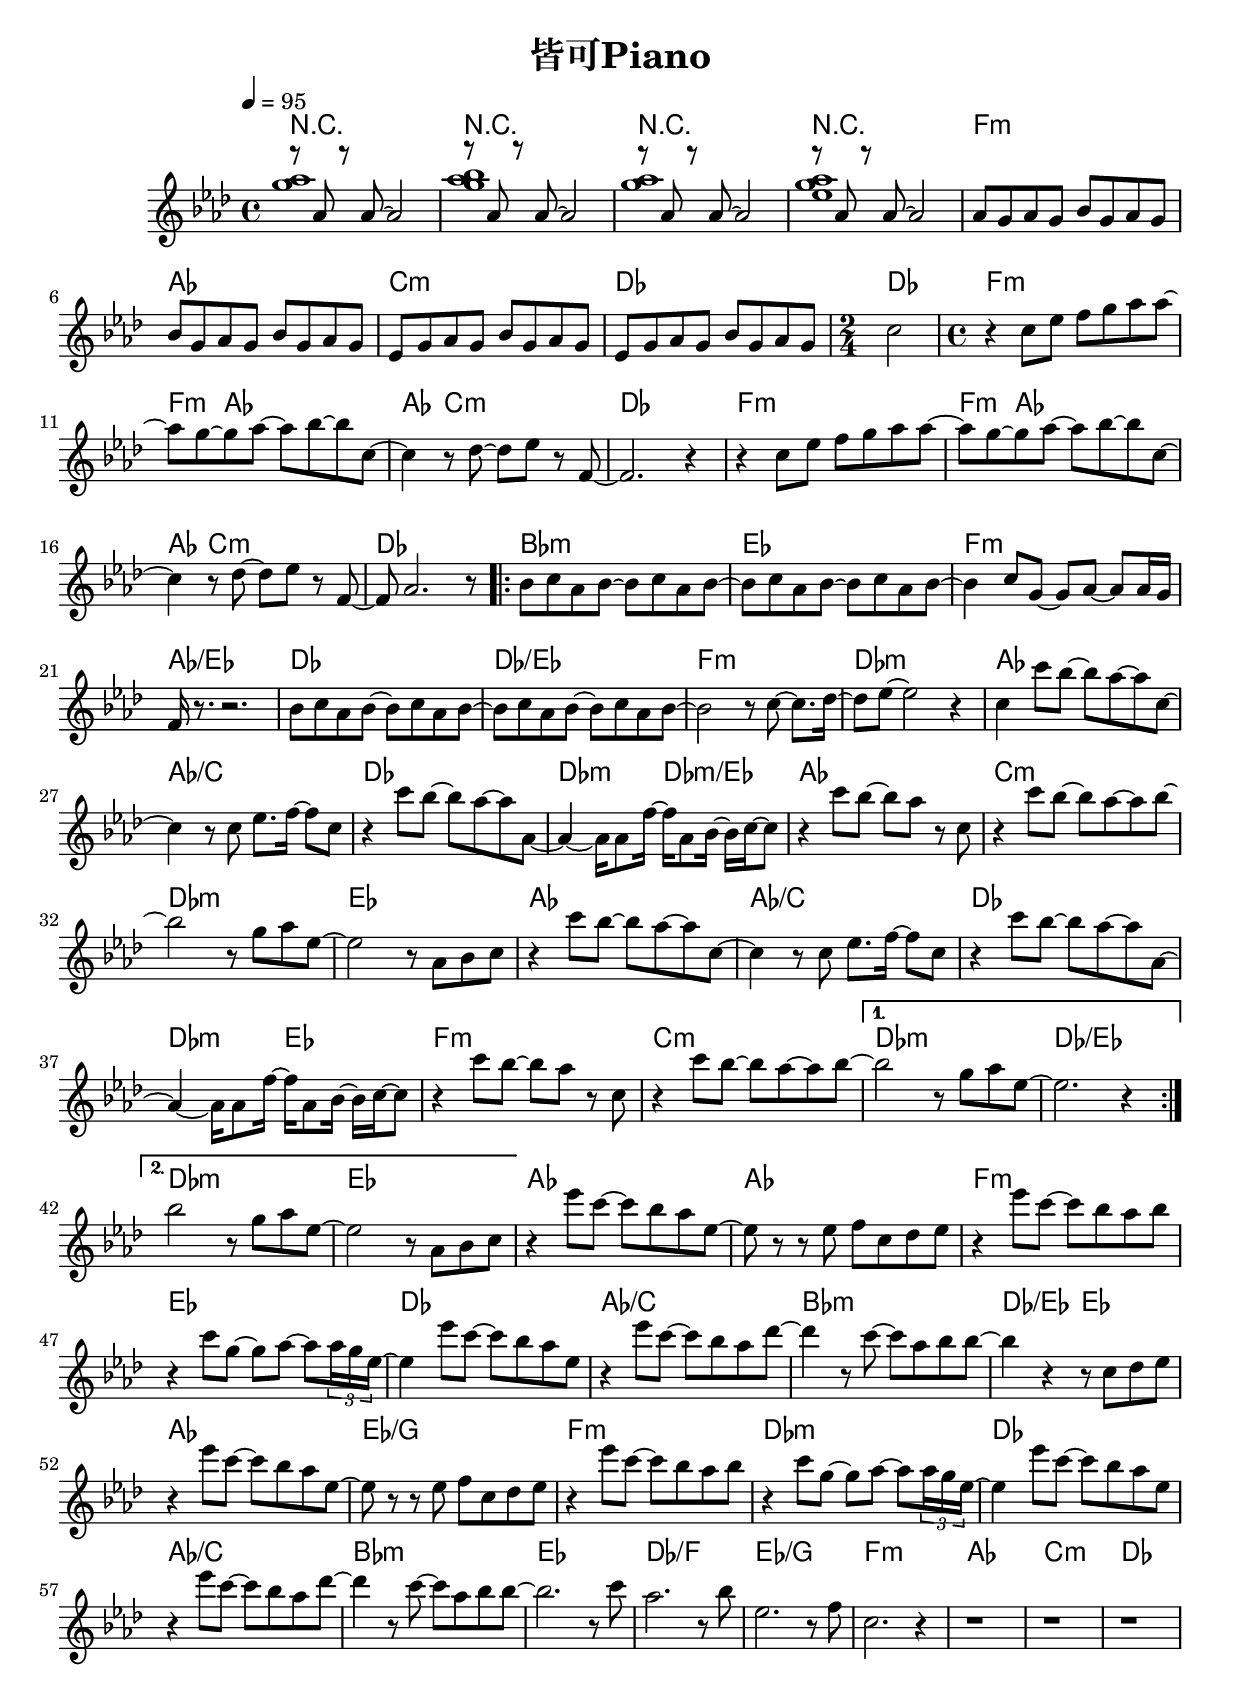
\header {
  title = "皆可Piano"
  composer = ""
}

\score { <<

\chords {

  r1| r | r | r |
  f:m | aes | c:m | des | des2 |

  f1:m~ | f4:m aes2.~ |  aes4 c2.:m | des1 |
  f1:m~ | f4:m aes2.~ |  aes4 c2.:m | des1 |

  \repeat volta 2 {
  bes1:m | ees | f:m | aes/ees |
  des | des/ees | f:m | des:m |

  aes | aes/c | des | des2:m des:m/ees |
  aes1 | c:m | des:m | ees |
  aes | aes/c | des | des2:m ees |
  f1:m | c:m |  
  }

  \alternative {
  {des1:m | des/ees |}
  {des1:m | ees |}
  }  
  
  aes1~ | aes | f:m | ees |
  des | aes/c | bes:m | des2/ees ees |
  aes1 | ees/g | f:m | des:m |
  des | aes/c | bes:m | ees |

  des/f | ees/g | f:m | aes | c:m | des |


  }
  
  \relative aes' { \key aes\major \tempo 4 = 95 \time 4/4

  <<{r8 aes r aes~ aes2}\\{<g' aes>1}>>|
  <<{r8 aes, r aes~ aes2}\\{<g' aes bes>1}>>|
  <<{r8 aes, r aes~ aes2}\\{<g' aes>1}>>|
  <<{r8 aes, r aes~ aes2}\\{<g' aes ees>1}>>|

  aes,8 g aes g bes g aes g | bes8 g aes g bes g aes g | 
  ees8 g aes g bes g aes g | ees8 g aes g bes g aes g | 
  \time 2/4 c2 |

  \time 4/4
  r4 c8 ees f g aes aes~ | aes g~ g aes~ aes bes~ bes c,~ |
  c4 r8 des~ des ees r f,~ | f2. r4 |
  r4 c'8 ees f g aes aes~ | aes g~ g aes~ aes bes~ bes c,~ |
  c4 r8 des~ des ees r f,~ | f aes2. r8 |

  \repeat volta 2 {
  bes c aes bes~ bes c aes bes~ | bes c aes bes~ bes c aes bes~ |
  bes4 c8 g~ g aes~ aes aes16 g | f r8. r2. |
  bes8 c aes bes~ bes c aes bes~ | bes c aes bes~ bes c aes bes~ | 
  bes2 r8 c8~ c8. des16~ | des8 ees~ ees2 r4 |

  c4 c'8 bes~ bes aes~ aes c,~ | c4 r8 c ees8. f16~ f8 c |
  r4 c'8 bes~ bes aes~ aes aes,~ | aes4~ aes16 aes8 f'16~ f aes,8 bes16~ bes c~ c8 |
  r4 c'8 bes~ bes aes r c, | r4 c'8 bes~ bes aes~ aes bes~ |
  bes2 r8 g aes ees~ | ees2 r8 aes, bes c |

  r4 c'8 bes~ bes aes~ aes c,~ | c4 r8 c ees8. f16~ f8 c |
  r4 c'8 bes~ bes aes~ aes aes,~ | aes4~ aes16 aes8 f'16~ f aes,8 bes16~ bes c~ c8 |
  r4 c'8 bes~ bes aes r c, | r4 c'8 bes~ bes aes~ aes bes~ |
  
  }

  \alternative {
    {bes2 r8 g aes ees~ | ees2. r4 | }
    {bes'2 r8 g aes ees~ | ees2 r8 aes, bes c | }
  }

  r4 ees'8 c~ c bes aes ees~ | ees r r ees f c des ees |
  r4 ees'8 c~ c bes aes bes | r4 c8 g~ g aes~ aes \tuplet 3/2 8 {aes16 g ees~} |
  ees4 ees'8 c~ c bes aes ees | r4 ees'8 c~ c bes aes des~ |
  des4 r8 c~ c aes bes bes~ | bes4 r r8 c, des ees |
  
  r4 ees'8 c~ c bes aes ees~ | ees r r ees f c des ees |
  r4 ees'8 c~ c bes aes bes | r4 c8 g~ g aes~ aes \tuplet 3/2 8 {aes16 g ees~} |
  ees4 ees'8 c~ c bes aes ees | r4 ees'8 c~ c bes aes des~ |
  des4 r8 c~ c aes bes bes~ | bes2. r8 c | aes2. r8 bes |
  ees,2. r8 f | c2. r4 |
  
  r1 | r | r |

   
    
  }





>>
  \layout {}
  \midi {}
}